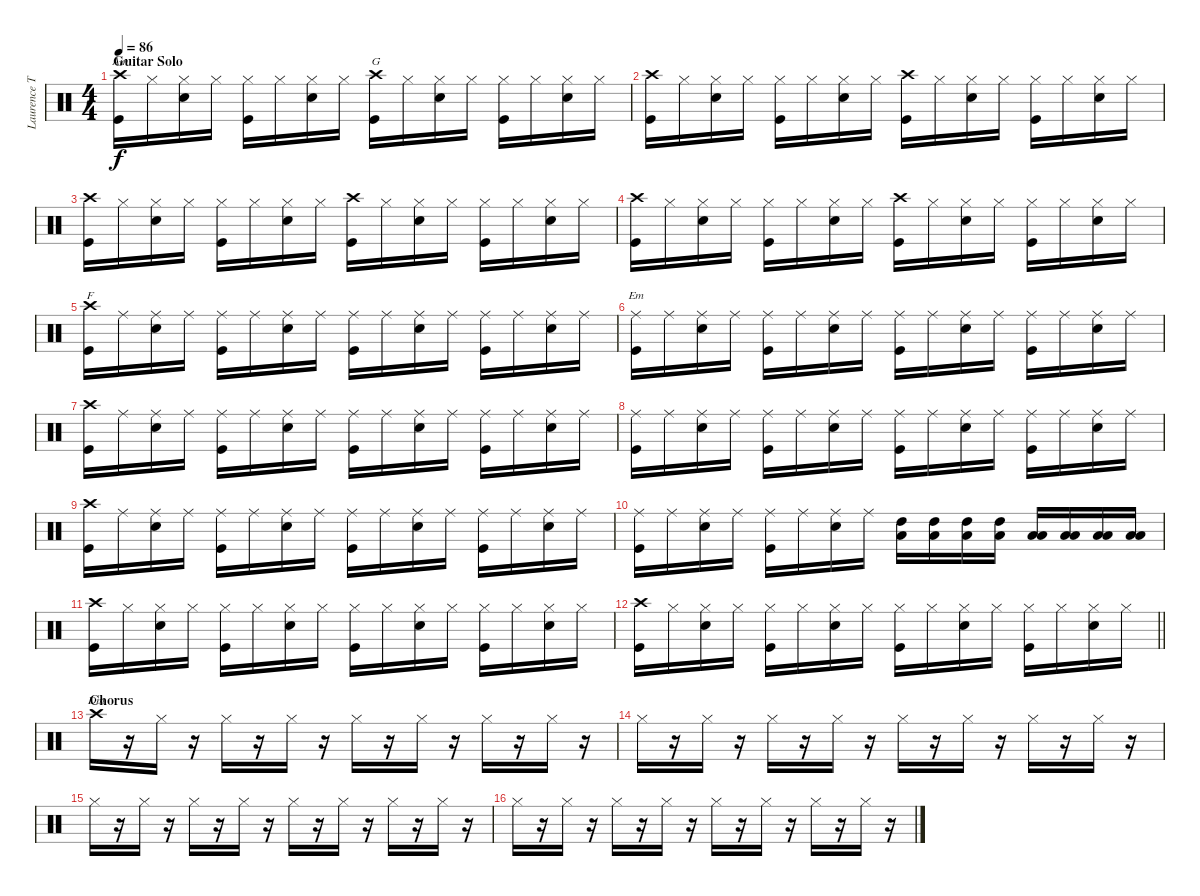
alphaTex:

\track ("Laurence Tolhurst (Drums)" "Laurence T") {instrument percussion}
\staff {score}
\articulation defaults
\chord ("Am")
\chord ("G")
\chord ("F")
\chord ("Em")
\chord ("Dm")
\ts (4 4)
\section ("" "Guitar Solo")
\tempo 86
\clef neutral
\ks c
("Crash high (hit)" "Kick (hit)").16{ch "Am" dy f} "Hi-Hat (closed)".16 ("Hi-Hat (closed)" "Snare (hit) 2").16 "Hi-Hat (closed)".16 ("Hi-Hat (closed)" "Kick (hit)").16 "Hi-Hat (closed)".16 ("Hi-Hat (closed)" "Snare (hit) 2").16 "Hi-Hat (closed)".16 ("Crash high (hit)" "Kick (hit)").16{ch "G"} "Hi-Hat (closed)".16 ("Hi-Hat (closed)" "Snare (hit) 2").16 "Hi-Hat (closed)".16 ("Hi-Hat (closed)" "Kick (hit)").16 "Hi-Hat (closed)".16 ("Hi-Hat (closed)" "Snare (hit) 2").16 "Hi-Hat (closed)".16 |
("Crash high (hit)" "Kick (hit)").16 "Hi-Hat (closed)".16 ("Hi-Hat (closed)" "Snare (hit) 2").16 "Hi-Hat (closed)".16 ("Hi-Hat (closed)" "Kick (hit)").16 "Hi-Hat (closed)".16 ("Hi-Hat (closed)" "Snare (hit) 2").16 "Hi-Hat (closed)".16 ("Crash high (hit)" "Kick (hit)").16 "Hi-Hat (closed)".16 ("Hi-Hat (closed)" "Snare (hit) 2").16 "Hi-Hat (closed)".16 ("Hi-Hat (closed)" "Kick (hit)").16 "Hi-Hat (closed)".16 ("Hi-Hat (closed)" "Snare (hit) 2").16 "Hi-Hat (closed)".16 |
("Crash high (hit)" "Kick (hit)").16 "Hi-Hat (closed)".16 ("Hi-Hat (closed)" "Snare (hit) 2").16 "Hi-Hat (closed)".16 ("Hi-Hat (closed)" "Kick (hit)").16 "Hi-Hat (closed)".16 ("Hi-Hat (closed)" "Snare (hit) 2").16 "Hi-Hat (closed)".16 ("Crash high (hit)" "Kick (hit)").16 "Hi-Hat (closed)".16 ("Hi-Hat (closed)" "Snare (hit) 2").16 "Hi-Hat (closed)".16 ("Hi-Hat (closed)" "Kick (hit)").16 "Hi-Hat (closed)".16 ("Hi-Hat (closed)" "Snare (hit) 2").16 "Hi-Hat (closed)".16 |
("Crash high (hit)" "Kick (hit)").16 "Hi-Hat (closed)".16 ("Hi-Hat (closed)" "Snare (hit) 2").16 "Hi-Hat (closed)".16 ("Hi-Hat (closed)" "Kick (hit)").16 "Hi-Hat (closed)".16 ("Hi-Hat (closed)" "Snare (hit) 2").16 "Hi-Hat (closed)".16 ("Crash high (hit)" "Kick (hit)").16 "Hi-Hat (closed)".16 ("Hi-Hat (closed)" "Snare (hit) 2").16 "Hi-Hat (closed)".16 ("Hi-Hat (closed)" "Kick (hit)").16 "Hi-Hat (closed)".16 ("Hi-Hat (closed)" "Snare (hit) 2").16 "Hi-Hat (closed)".16 |
("Crash high (hit)" "Kick (hit)").16{ch "F"} "Ride (middle)".16 ("Ride (middle)" "Snare (hit) 2").16 "Ride (middle)".16 ("Ride (middle)" "Kick (hit)").16 "Ride (middle)".16 ("Ride (middle)" "Snare (hit) 2").16 "Ride (middle)".16 ("Ride (middle)" "Kick (hit)").16 "Ride (middle)".16 ("Ride (middle)" "Snare (hit) 2").16 "Ride (middle)".16 ("Ride (middle)" "Kick (hit)").16 "Ride (middle)".16 ("Ride (middle)" "Snare (hit) 2").16 "Ride (middle)".16 |
("Ride (middle)" "Kick (hit)").16{ch "Em"} "Ride (middle)".16 ("Ride (middle)" "Snare (hit) 2").16 "Ride (middle)".16 ("Ride (middle)" "Kick (hit)").16 "Ride (middle)".16 ("Ride (middle)" "Snare (hit) 2").16 "Ride (middle)".16 ("Ride (middle)" "Kick (hit)").16 "Ride (middle)".16 ("Ride (middle)" "Snare (hit) 2").16 "Ride (middle)".16 ("Ride (middle)" "Kick (hit)").16 "Ride (middle)".16 ("Ride (middle)" "Snare (hit) 2").16 "Ride (middle)".16 |
("Crash high (hit)" "Kick (hit)").16 "Ride (middle)".16 ("Ride (middle)" "Snare (hit) 2").16 "Ride (middle)".16 ("Ride (middle)" "Kick (hit)").16 "Ride (middle)".16 ("Ride (middle)" "Snare (hit) 2").16 "Ride (middle)".16 ("Ride (middle)" "Kick (hit)").16 "Ride (middle)".16 ("Ride (middle)" "Snare (hit) 2").16 "Ride (middle)".16 ("Ride (middle)" "Kick (hit)").16 "Ride (middle)".16 ("Ride (middle)" "Snare (hit) 2").16 "Ride (middle)".16 |
("Ride (middle)" "Kick (hit)").16 "Ride (middle)".16 ("Ride (middle)" "Snare (hit) 2").16 "Ride (middle)".16 ("Ride (middle)" "Kick (hit)").16 "Ride (middle)".16 ("Ride (middle)" "Snare (hit) 2").16 "Ride (middle)".16 ("Ride (middle)" "Kick (hit)").16 "Ride (middle)".16 ("Ride (middle)" "Snare (hit) 2").16 "Ride (middle)".16 ("Ride (middle)" "Kick (hit)").16 "Ride (middle)".16 ("Ride (middle)" "Snare (hit) 2").16 "Ride (middle)".16 |
("Crash high (hit)" "Kick (hit)").16 "Ride (middle)".16 ("Ride (middle)" "Snare (hit) 2").16 "Ride (middle)".16 ("Ride (middle)" "Kick (hit)").16 "Ride (middle)".16 ("Ride (middle)" "Snare (hit) 2").16 "Ride (middle)".16 ("Ride (middle)" "Kick (hit)").16 "Ride (middle)".16 ("Ride (middle)" "Snare (hit) 2").16 "Ride (middle)".16 ("Ride (middle)" "Kick (hit)").16 "Ride (middle)".16 ("Ride (middle)" "Snare (hit) 2").16 "Ride (middle)".16 |
("Ride (middle)" "Kick (hit)").16 "Ride (middle)".16 ("Ride (middle)" "Snare (hit) 2").16 "Ride (middle)".16 ("Ride (middle)" "Kick (hit)").16 "Ride (middle)".16 ("Ride (middle)" "Snare (hit) 2").16 "Ride (middle)".16 ("High Tom (hit)" "Low Floor Tom (hit)").16 ("High Tom (hit)" "Low Floor Tom (hit)").16 ("High Tom (hit)" "Low Floor Tom (hit)").16 ("High Tom (hit)" "Low Floor Tom (hit)").16 ("Low Tom (hit)" "Low Floor Tom (hit)").16 ("Low Tom (hit)" "Low Floor Tom (hit)").16 ("Low Tom (hit)" "Low Floor Tom (hit)").16 ("Low Tom (hit)" "Low Floor Tom (hit)").16 |
("Crash high (hit)" "Kick (hit)").16 "Hi-Hat (closed)".16 ("Hi-Hat (closed)" "Snare (hit) 2").16 "Hi-Hat (closed)".16 ("Hi-Hat (closed)" "Kick (hit)").16 "Hi-Hat (closed)".16 ("Hi-Hat (closed)" "Snare (hit) 2").16 "Hi-Hat (closed)".16 ("Hi-Hat (closed)" "Kick (hit)").16 "Hi-Hat (closed)".16 ("Hi-Hat (closed)" "Snare (hit) 2").16 "Hi-Hat (closed)".16 ("Hi-Hat (closed)" "Kick (hit)").16 "Hi-Hat (closed)".16 ("Hi-Hat (closed)" "Snare (hit) 2").16 "Hi-Hat (closed)".16 |
\barLineRight lightlight
("Crash high (hit)" "Kick (hit)").16 "Hi-Hat (closed)".16 ("Hi-Hat (closed)" "Snare (hit) 2").16 "Hi-Hat (closed)".16 ("Hi-Hat (closed)" "Kick (hit)").16 "Hi-Hat (closed)".16 ("Hi-Hat (closed)" "Snare (hit) 2").16 "Hi-Hat (closed)".16 ("Hi-Hat (closed)" "Kick (hit)").16 "Hi-Hat (closed)".16 ("Hi-Hat (closed)" "Snare (hit) 2").16 "Hi-Hat (closed)".16 ("Hi-Hat (closed)" "Kick (hit)").16 "Hi-Hat (closed)".16 ("Hi-Hat (closed)" "Snare (hit) 2").16 "Hi-Hat (closed)".16 |
\section ("" "Chorus")
"Crash high (hit)".16{ch "Dm"} r.16 "Hi-Hat (closed)".16{volume 10} r.16 "Hi-Hat (closed)".16 r.16 "Hi-Hat (closed)".16 r.16 "Hi-Hat (closed)".16 r.16 "Hi-Hat (closed)".16 r.16 "Hi-Hat (closed)".16 r.16 "Hi-Hat (closed)".16 r.16 |
"Hi-Hat (closed)".16 r.16 "Hi-Hat (closed)".16 r.16 "Hi-Hat (closed)".16 r.16 "Hi-Hat (closed)".16 r.16 "Hi-Hat (closed)".16 r.16 "Hi-Hat (closed)".16 r.16 "Hi-Hat (closed)".16 r.16 "Hi-Hat (closed)".16 r.16 |
"Hi-Hat (closed)".16 r.16 "Hi-Hat (closed)".16 r.16 "Hi-Hat (closed)".16 r.16 "Hi-Hat (closed)".16 r.16 "Hi-Hat (closed)".16 r.16 "Hi-Hat (closed)".16 r.16 "Hi-Hat (closed)".16 r.16 "Hi-Hat (closed)".16 r.16 |
"Hi-Hat (closed)".16 r.16 "Hi-Hat (closed)".16 r.16 "Hi-Hat (closed)".16 r.16 "Hi-Hat (closed)".16 r.16 "Hi-Hat (closed)".16 r.16 "Hi-Hat (closed)".16 r.16 "Hi-Hat (closed)".16 r.16 "Hi-Hat (closed)".16 r.16
